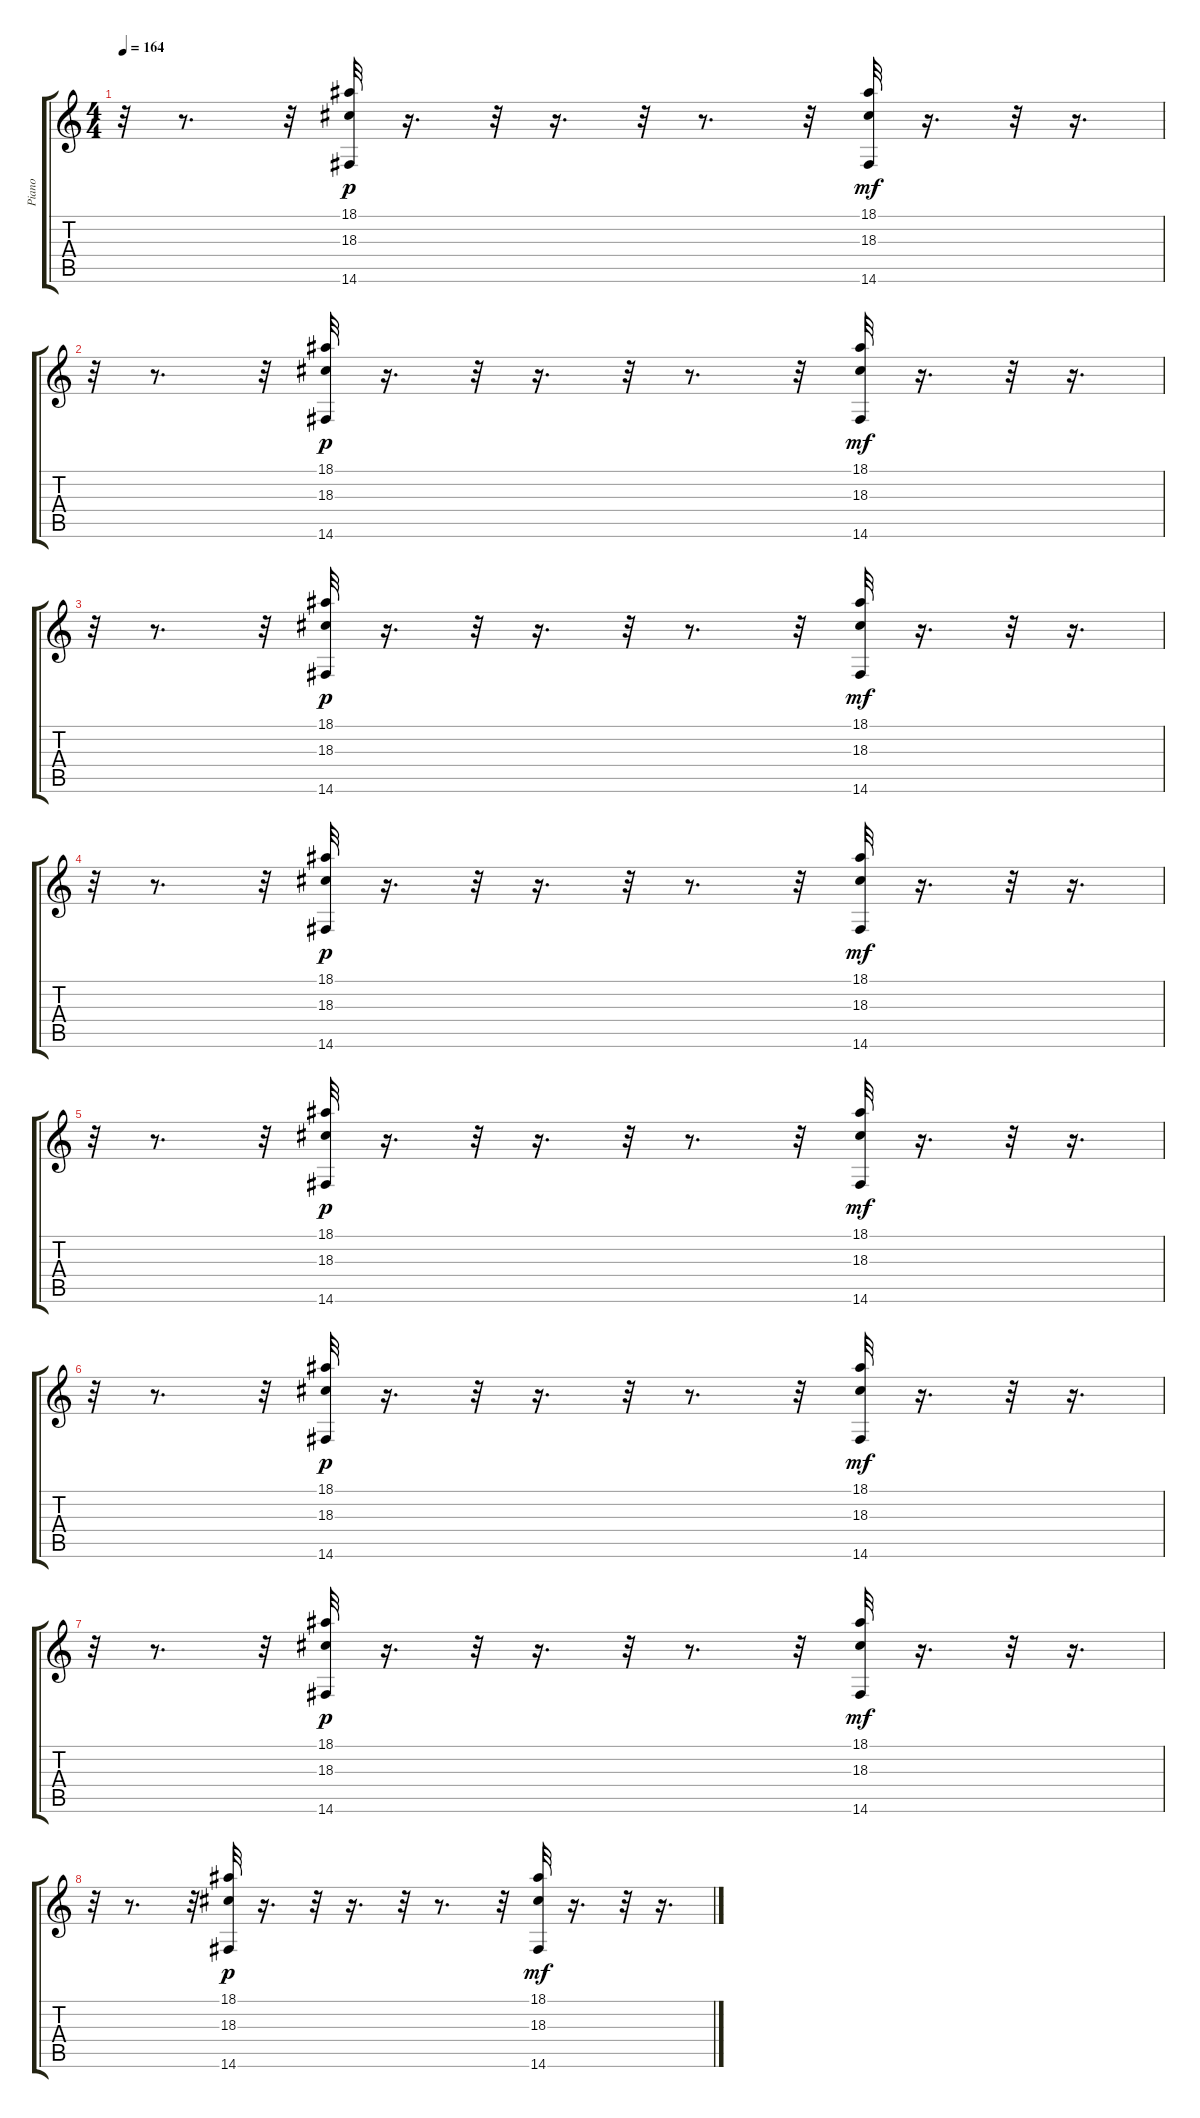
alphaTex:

\track ("Piano" "Piano") {instrument acousticgrandpiano}
\staff {score tabs}
\tuning (E4 B3 G3 D3 A2 E2) {hide}
\ts (4 4)
\tempo 164
\clef g2
\ks c
r.32{dy mf} r.8{d} r.32 (18.1 18.3 14.6).32{dy p} r.16{d} r.32 r.16{d} r.32 r.8{d} r.32 (18.1 18.3 14.6).32{dy mf} r.16{d} r.32 r.16{d} |
r.32 r.8{d} r.32 (18.1 18.3 14.6).32{dy p} r.16{d} r.32 r.16{d} r.32 r.8{d} r.32 (18.1 18.3 14.6).32{dy mf} r.16{d} r.32 r.16{d} |
r.32 r.8{d} r.32 (18.1 18.3 14.6).32{dy p} r.16{d} r.32 r.16{d} r.32 r.8{d} r.32 (18.1 18.3 14.6).32{dy mf} r.16{d} r.32 r.16{d} |
r.32 r.8{d} r.32 (18.1 18.3 14.6).32{dy p} r.16{d} r.32 r.16{d} r.32 r.8{d} r.32 (18.1 18.3 14.6).32{dy mf} r.16{d} r.32 r.16{d} |
r.32 r.8{d} r.32 (18.1 18.3 14.6).32{dy p} r.16{d} r.32 r.16{d} r.32 r.8{d} r.32 (18.1 18.3 14.6).32{dy mf} r.16{d} r.32 r.16{d} |
r.32 r.8{d} r.32 (18.1 18.3 14.6).32{dy p} r.16{d} r.32 r.16{d} r.32 r.8{d} r.32 (18.1 18.3 14.6).32{dy mf} r.16{d} r.32 r.16{d} |
r.32 r.8{d} r.32 (18.1 18.3 14.6).32{dy p} r.16{d} r.32 r.16{d} r.32 r.8{d} r.32 (18.1 18.3 14.6).32{dy mf} r.16{d} r.32 r.16{d} |
r.32 r.8{d} r.32 (18.1 18.3 14.6).32{dy p} r.16{d} r.32 r.16{d} r.32 r.8{d} r.32 (18.1 18.3 14.6).32{dy mf} r.16{d} r.32 r.16{d}
